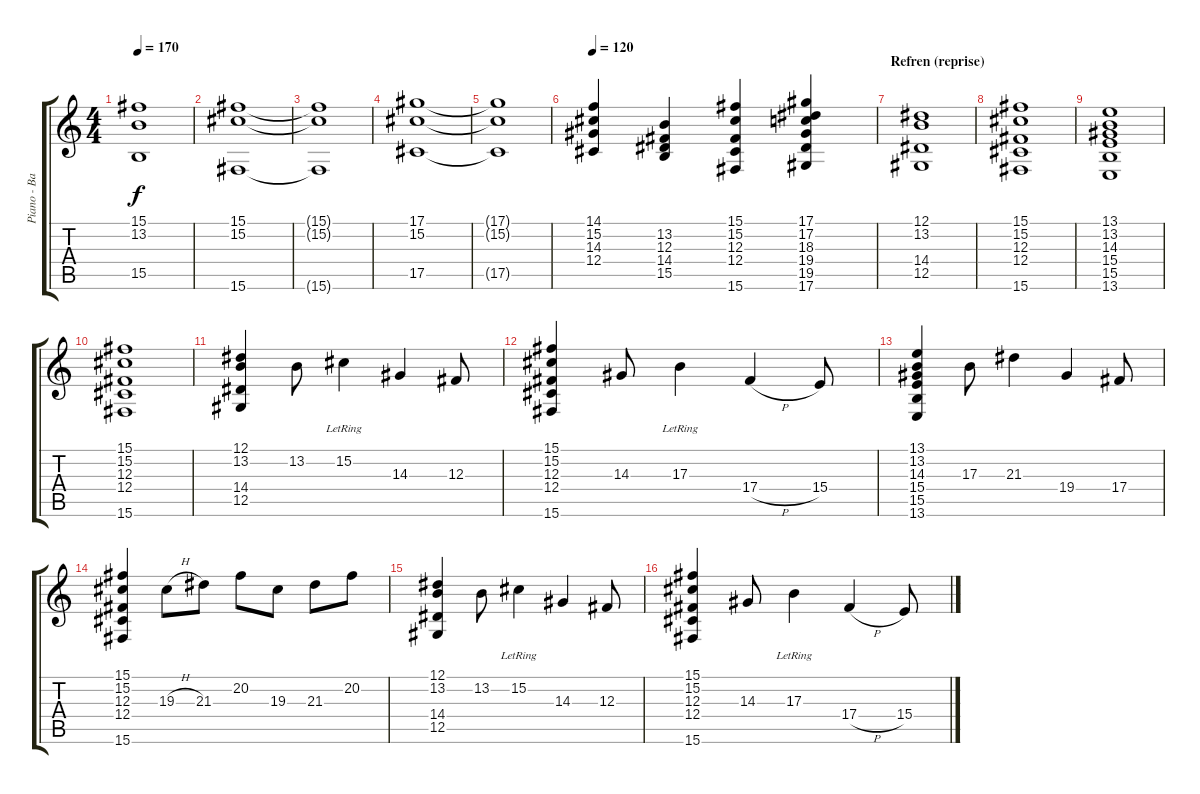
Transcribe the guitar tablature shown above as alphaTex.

\track ("Piano - Badi Boy" "Piano - Ba") {instrument rockorgan}
\staff {score tabs}
\tuning (Eb4 Bb3 Gb3 Db3 Ab2 Eb2) {hide}
\ts (4 4)
\tempo 170
\clef g2
\ks c
(15.1{t} 13.2{t} 15.5{t}).1{dy f} |
(15.1 15.2 15.6).1 |
(15.1{t} 15.2{t} 15.6{t}).1 |
(17.1 15.2 17.5).1 |
(17.1{t} 15.2{t} 17.5{t}).1 |
\tempo 120
(14.1 15.2 14.3 12.4).4 (13.2 12.3 14.4 15.5).4 (15.1 15.2 12.3 12.4 15.6).4 (17.1 17.2 18.3 19.4 19.5 17.6).4 |
\section ("" "Refren (reprise)")
(12.1 13.2 14.4 12.5).1{volume 9} |
(15.1 15.2 12.3 12.4 15.6).1 |
(13.1 13.2 14.3 15.4 15.5 13.6).1 |
(15.1 15.2 12.3 12.4 15.6).1 |
(12.1 13.2 14.4 12.5).4{volume 13} 13.2.8 15.2{lr}.4 14.3.4 12.3.8 |
(15.1 15.2 12.3 12.4 15.6).4 14.3.8 17.3{lr}.4 17.4{h}.4 15.4.8 |
(13.1 13.2 14.3 15.4 15.5 13.6).4 17.3.8 21.3.4 19.4.4 17.4.8 |
(15.1 15.2 12.3 12.4 15.6).4 19.3{h}.8 21.3.8 20.2.8 19.3.8 21.3.8 20.2.8 |
(12.1 13.2 14.4 12.5).4 13.2.8 15.2{lr}.4 14.3.4 12.3.8 |
(15.1 15.2 12.3 12.4 15.6).4 14.3.8 17.3{lr}.4 17.4{h}.4 15.4.8
